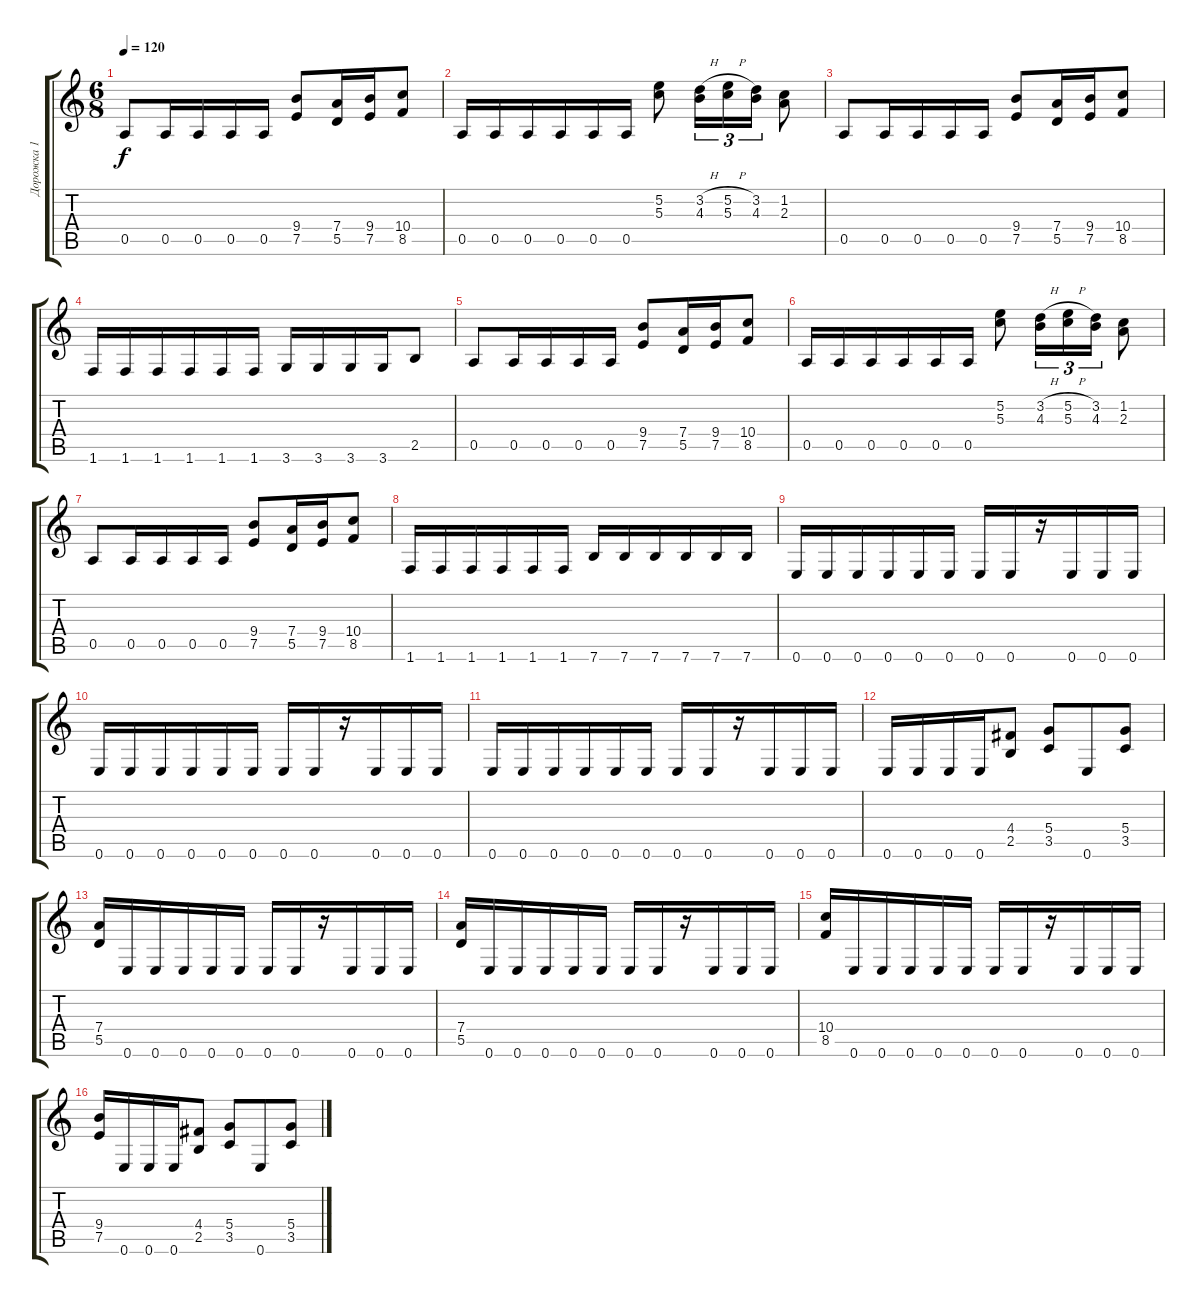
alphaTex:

\track ("Дорожка 1" "Дорожка 1") {instrument distortionguitar}
\staff {score tabs}
\tuning (E4 B3 G3 D3 A2 E2) {hide}
\ts (6 8)
\tempo 120
\clef g2
\ks c
0.5.8{dy f instrument distortionguitar} 0.5.16 0.5.16 0.5.16 0.5.16 (9.4 7.5).8 (7.4 5.5).16 (9.4 7.5).16 (10.4 8.5).8 |
0.5.16 0.5.16 0.5.16 0.5.16 0.5.16 0.5.16 (5.2 5.3).8 (3.2{h} 4.3).16{tu (3 2)} (5.2{h} 5.3).16{tu (3 2)} (3.2 4.3).16{tu (3 2)} (1.2 2.3).8 |
0.5.8 0.5.16 0.5.16 0.5.16 0.5.16 (9.4 7.5).8 (7.4 5.5).16 (9.4 7.5).16 (10.4 8.5).8 |
1.6.16 1.6.16 1.6.16 1.6.16 1.6.16 1.6.16 3.6.16 3.6.16 3.6.16 3.6.16 2.5.8 |
0.5.8 0.5.16 0.5.16 0.5.16 0.5.16 (9.4 7.5).8 (7.4 5.5).16 (9.4 7.5).16 (10.4 8.5).8 |
0.5.16 0.5.16 0.5.16 0.5.16 0.5.16 0.5.16 (5.2 5.3).8 (3.2{h} 4.3).16{tu (3 2)} (5.2{h} 5.3).16{tu (3 2)} (3.2 4.3).16{tu (3 2)} (1.2 2.3).8 |
0.5.8 0.5.16 0.5.16 0.5.16 0.5.16 (9.4 7.5).8 (7.4 5.5).16 (9.4 7.5).16 (10.4 8.5).8 |
1.6.16 1.6.16 1.6.16 1.6.16 1.6.16 1.6.16 7.6.16 7.6.16 7.6.16 7.6.16 7.6.16 7.6.16 |
0.6.16 0.6.16 0.6.16 0.6.16 0.6.16 0.6.16 0.6.16 0.6.16 r.16 0.6.16 0.6.16 0.6.16 |
0.6.16 0.6.16 0.6.16 0.6.16 0.6.16 0.6.16 0.6.16 0.6.16 r.16 0.6.16 0.6.16 0.6.16 |
0.6.16 0.6.16 0.6.16 0.6.16 0.6.16 0.6.16 0.6.16 0.6.16 r.16 0.6.16 0.6.16 0.6.16 |
0.6.16 0.6.16 0.6.16 0.6.16 (4.4 2.5).8 (5.4 3.5).8 0.6.8 (5.4 3.5).8 |
(7.4 5.5).16 0.6.16 0.6.16 0.6.16 0.6.16 0.6.16 0.6.16 0.6.16 r.16 0.6.16 0.6.16 0.6.16 |
(7.4 5.5).16 0.6.16 0.6.16 0.6.16 0.6.16 0.6.16 0.6.16 0.6.16 r.16 0.6.16 0.6.16 0.6.16 |
(10.4 8.5).16 0.6.16 0.6.16 0.6.16 0.6.16 0.6.16 0.6.16 0.6.16 r.16 0.6.16 0.6.16 0.6.16 |
(9.4 7.5).16 0.6.16 0.6.16 0.6.16 (4.4 2.5).8 (5.4 3.5).8 0.6.8 (5.4 3.5).8
